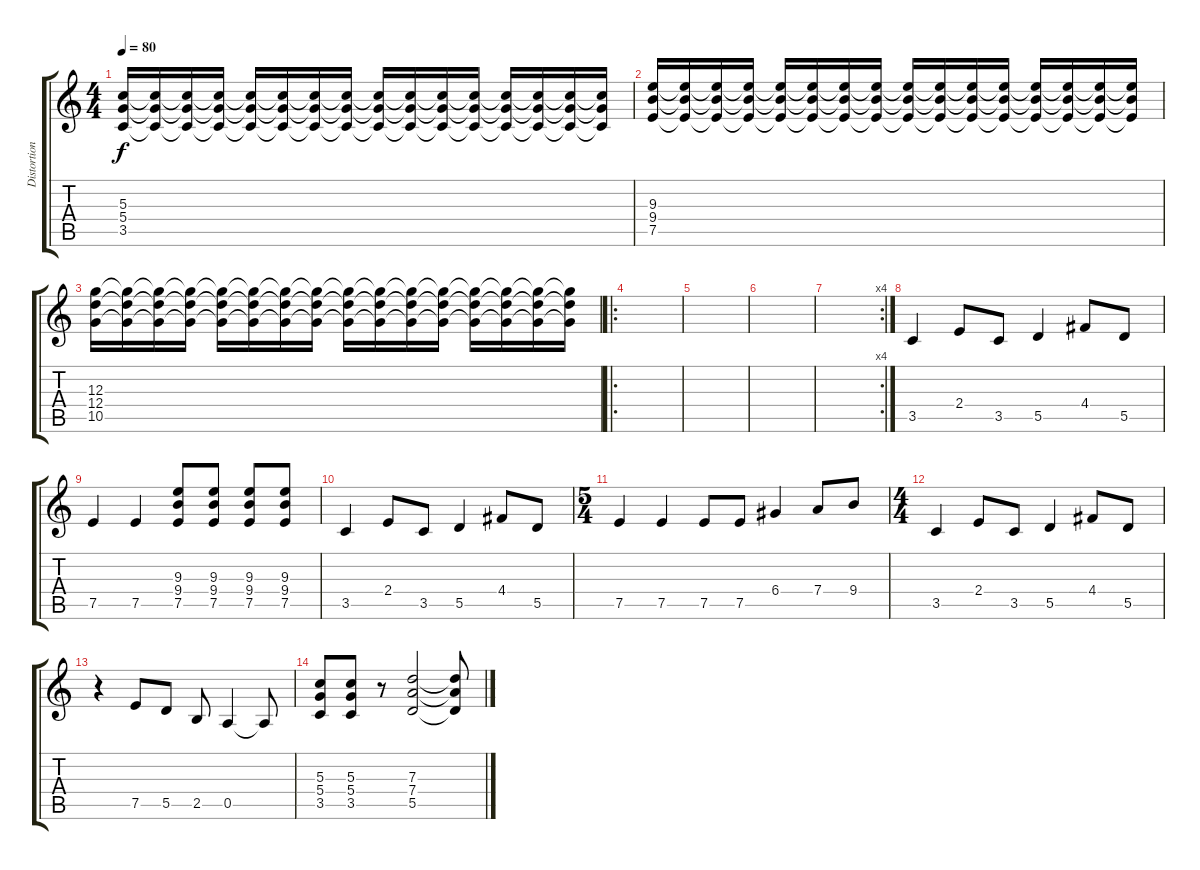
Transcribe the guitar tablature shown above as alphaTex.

\track ("Distortion" "Distortion") {instrument distortionguitar}
\staff {score tabs}
\tuning (E4 B3 G3 D3 A2 E2) {hide}
\ts (4 4)
\tempo 80
\clef g2
\ks c
(5.3 5.4 3.5).16{dy f volume 0} (5.3{t} 5.4{t} 3.5{t}).16{volume 11} (5.3{t} 5.4{t} 3.5{t}).16 (5.3{t} 5.4{t} 3.5{t}).16 (5.3{t} 5.4{t} 3.5{t}).16 (5.3{t} 5.4{t} 3.5{t}).16 (5.3{t} 5.4{t} 3.5{t}).16 (5.3{t} 5.4{t} 3.5{t}).16 (5.3{t} 5.4{t} 3.5{t}).16 (5.3{t} 5.4{t} 3.5{t}).16 (5.3{t} 5.4{t} 3.5{t}).16 (5.3{t} 5.4{t} 3.5{t}).16 (5.3{t} 5.4{t} 3.5{t}).16 (5.3{t} 5.4{t} 3.5{t}).16 (5.3{t} 5.4{t} 3.5{t}).16 (5.3{t} 5.4{t} 3.5{t}).16 |
(9.3 9.4 7.5).16{volume 0} (9.3{t} 9.4{t} 7.5{t}).16{volume 11} (9.3{t} 9.4{t} 7.5{t}).16 (9.3{t} 9.4{t} 7.5{t}).16 (9.3{t} 9.4{t} 7.5{t}).16 (9.3{t} 9.4{t} 7.5{t}).16 (9.3{t} 9.4{t} 7.5{t}).16 (9.3{t} 9.4{t} 7.5{t}).16 (9.3{t} 9.4{t} 7.5{t}).16 (9.3{t} 9.4{t} 7.5{t}).16 (9.3{t} 9.4{t} 7.5{t}).16 (9.3{t} 9.4{t} 7.5{t}).16 (9.3{t} 9.4{t} 7.5{t}).16 (9.3{t} 9.4{t} 7.5{t}).16 (9.3{t} 9.4{t} 7.5{t}).16 (9.3{t} 9.4{t} 7.5{t}).16 |
(12.3 12.4 10.5).16{volume 0} (12.3{t} 12.4{t} 10.5{t}).16{volume 11} (12.3{t} 12.4{t} 10.5{t}).16 (12.3{t} 12.4{t} 10.5{t}).16 (12.3{t} 12.4{t} 10.5{t}).16 (12.3{t} 12.4{t} 10.5{t}).16 (12.3{t} 12.4{t} 10.5{t}).16 (12.3{t} 12.4{t} 10.5{t}).16 (12.3{t} 12.4{t} 10.5{t}).16 (12.3{t} 12.4{t} 10.5{t}).16 (12.3{t} 12.4{t} 10.5{t}).16 (12.3{t} 12.4{t} 10.5{t}).16 (12.3{t} 12.4{t} 10.5{t}).16 (12.3{t} 12.4{t} 10.5{t}).16 (12.3{t} 12.4{t} 10.5{t}).16 (12.3{t} 12.4{t} 10.5{t}).16 |
\ro
|
|
|
\rc 4
|
3.5.4 2.4.8 3.5.8 5.5.4 4.4.8 5.5.8 |
7.5.4 7.5.4 (9.3 9.4 7.5).8 (9.3 9.4 7.5).8 (9.3 9.4 7.5).8 (9.3 9.4 7.5).8 |
3.5.4 2.4.8 3.5.8 5.5.4 4.4.8 5.5.8 |
\ts (5 4)
7.5.4 7.5.4 7.5.8 7.5.8 6.4.4 7.4.8 9.4.8 |
\ts (4 4)
3.5.4 2.4.8 3.5.8 5.5.4 4.4.8 5.5.8 |
r.4 7.5.8 5.5.8 2.5.8 0.5.4 0.5{t}.8 |
(5.3 5.4 3.5).8 (5.3 5.4 3.5).8 r.8 (7.3 7.4 5.5).2 (7.3{t} 7.4{t} 5.5{t}).8
